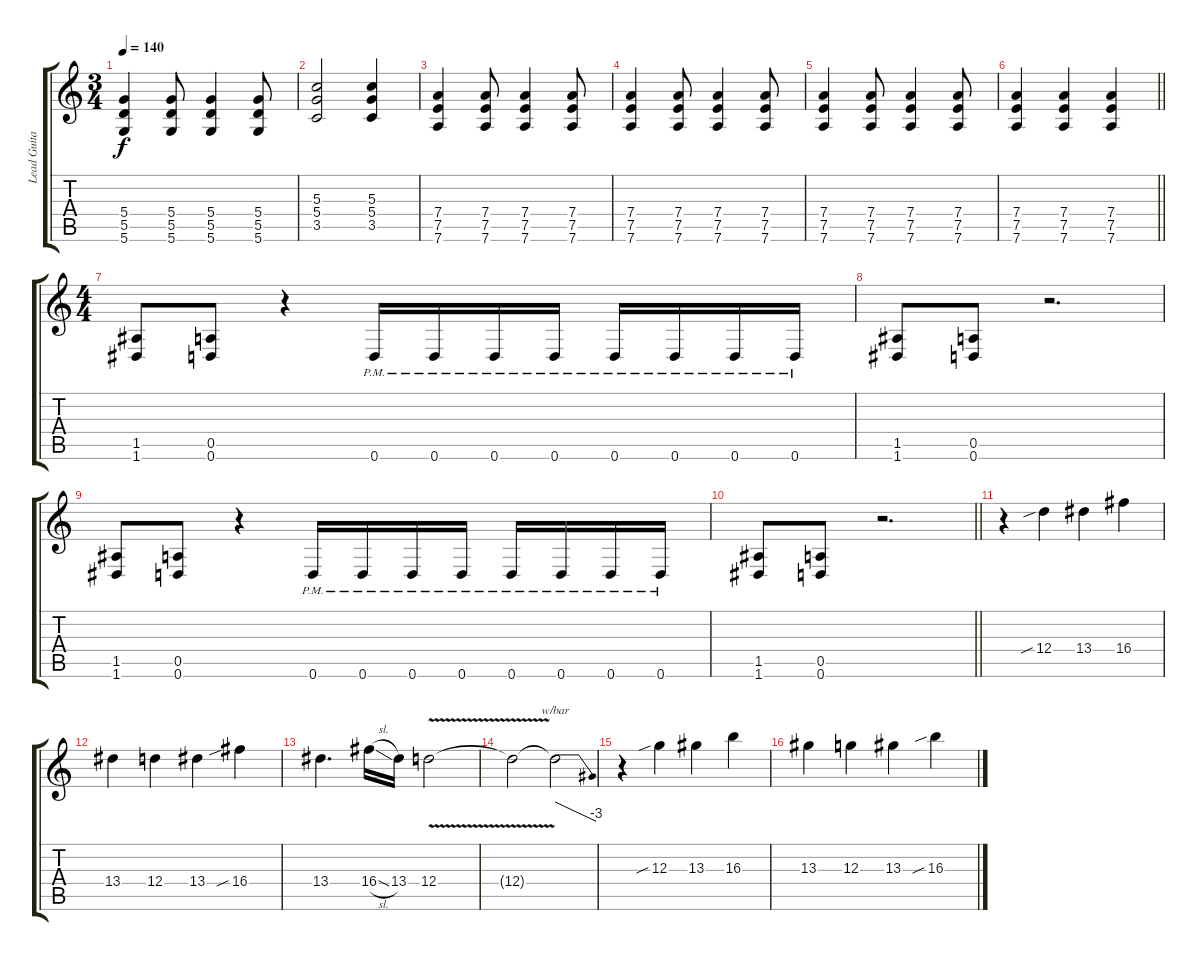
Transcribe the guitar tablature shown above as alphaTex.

\track ("Lead Guitar 2" "Lead Guita") {instrument distortionguitar}
\staff {score tabs}
\tuning (E4 B3 G3 D3 A2 D2) {hide}
\ts (3 4)
\tempo 140
\clef g2
\ks c
(5.4 5.5 5.6).4{dy f} (5.4 5.5 5.6).8 (5.4 5.5 5.6).4 (5.4 5.5 5.6).8 |
(5.3 5.4 3.5).2 (5.3 5.4 3.5).4 |
(7.4 7.5 7.6).4 (7.4 7.5 7.6).8 (7.4 7.5 7.6).4 (7.4 7.5 7.6).8 |
(7.4 7.5 7.6).4 (7.4 7.5 7.6).8 (7.4 7.5 7.6).4 (7.4 7.5 7.6).8 |
(7.4 7.5 7.6).4 (7.4 7.5 7.6).8 (7.4 7.5 7.6).4 (7.4 7.5 7.6).8 |
\barLineRight lightlight
(7.4 7.5 7.6).4 (7.4 7.5 7.6).4 (7.4 7.5 7.6).4 |
\ts (4 4)
(1.5 1.6).8{volume 16} (0.5 0.6).8 r.4 0.6{pm}.16 0.6{pm}.16 0.6{pm}.16 0.6{pm}.16 0.6{pm}.16 0.6{pm}.16 0.6{pm}.16 0.6{pm}.16 |
(1.5 1.6).8 (0.5 0.6).8 r.2{d} |
(1.5 1.6).8 (0.5 0.6).8 r.4 0.6{pm}.16 0.6{pm}.16 0.6{pm}.16 0.6{pm}.16 0.6{pm}.16 0.6{pm}.16 0.6{pm}.16 0.6{pm}.16 |
\barLineRight lightlight
(1.5 1.6).8 (0.5 0.6).8 r.2{d} |
r.4 12.4{sib}.4 13.4.4 16.4.4 |
13.4.4 12.4.4 13.4.4 16.4{sib}.4 |
13.4.4{d} 16.4{sl}.16 13.4.16 12.4{v}.2 |
12.4{t}.2 12.4{t}.2{tbe (dive default 0 0 60 -12)} |
r.4 12.3{sib}.4 13.3.4 16.3.4 |
13.3.4 12.3.4 13.3.4 16.3{sib}.4
